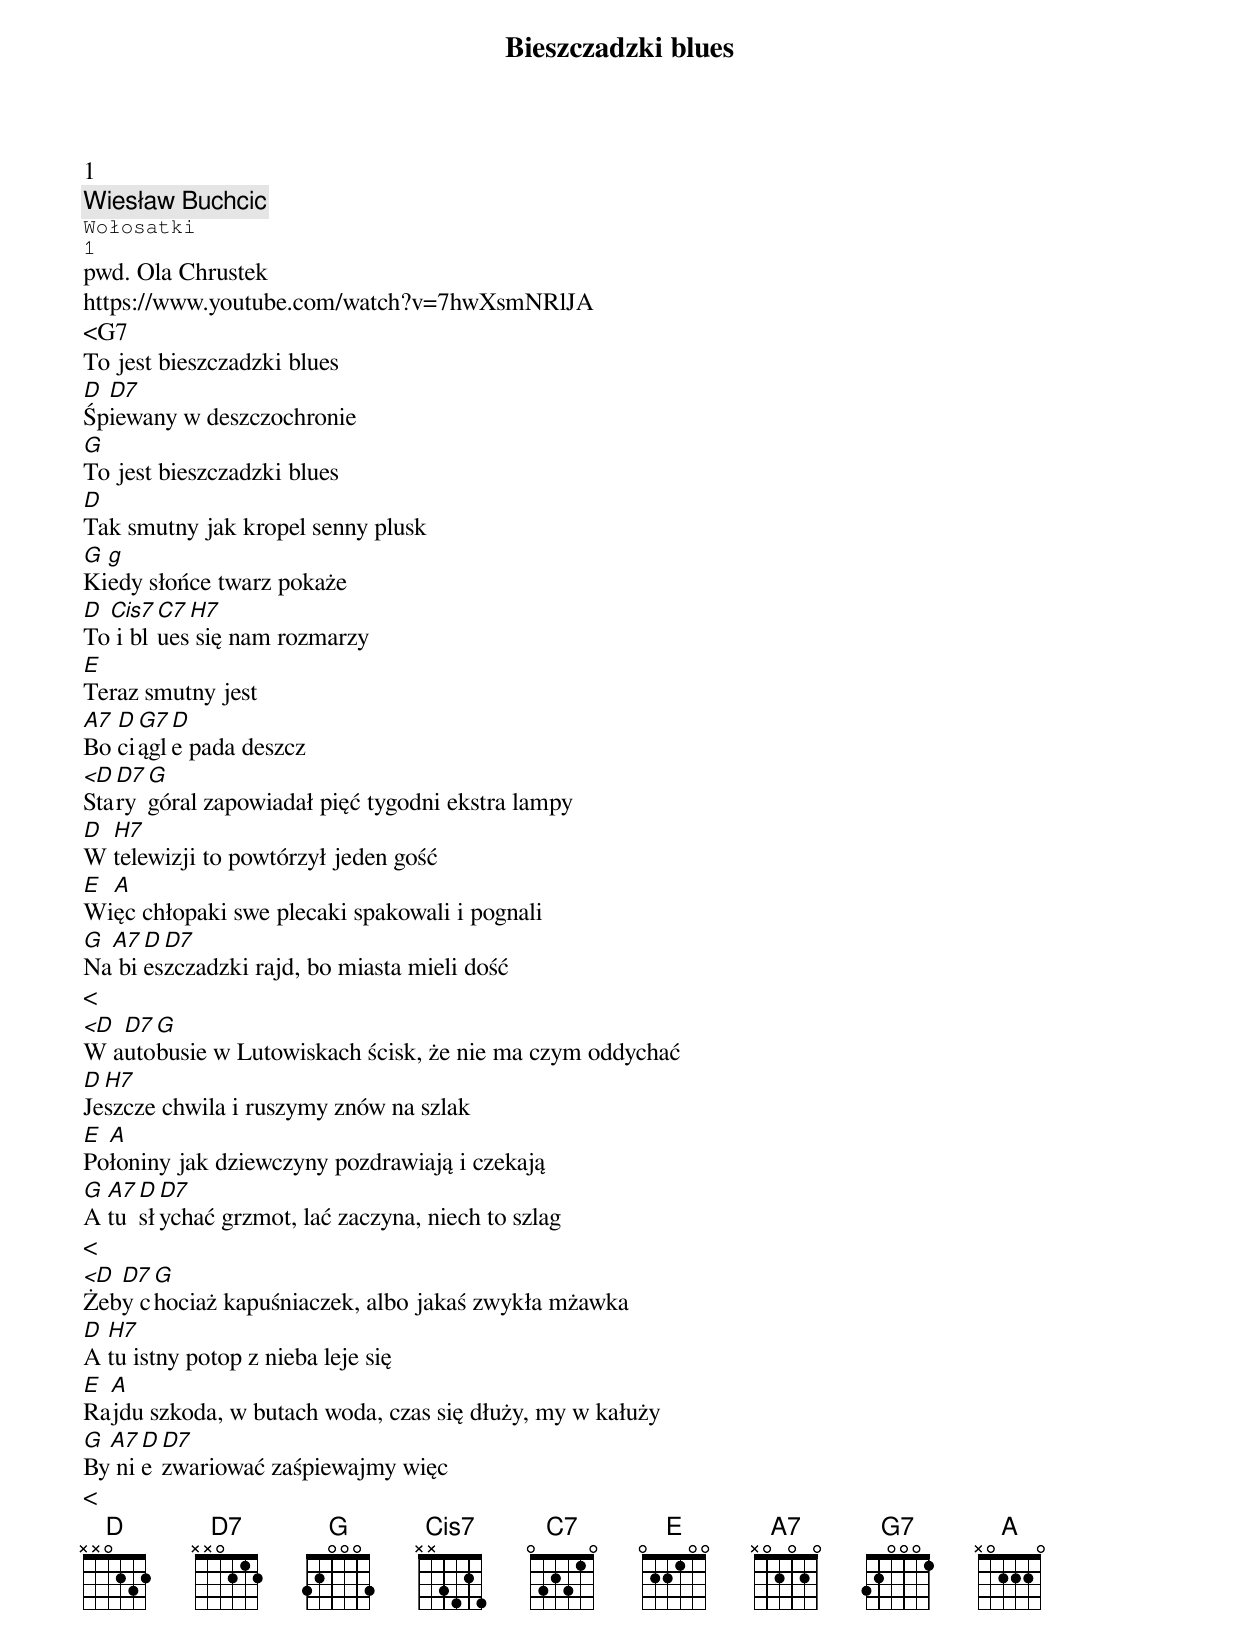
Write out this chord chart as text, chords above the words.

Bieszczadzki blues
1
Wiesław Buchcic
Wołosatki
1
pwd. Ola Chrustek
https://www.youtube.com/watch?v=7hwXsmNRlJA
<G7
To jest bieszczadzki blues
D D7
Śpiewany w deszczochronie
G
To jest bieszczadzki blues
D
Tak smutny jak kropel senny plusk
G g
Kiedy słońce twarz pokaże
D Cis7 C7 H7
To i blues się nam rozmarzy
E
Teraz smutny jest
A7 D G7 D
Bo ciągle pada deszcz
<D D7 G
Stary góral zapowiadał pięć tygodni ekstra lampy
D H7
W telewizji to powtórzył jeden gość
E A
Więc chłopaki swe plecaki spakowali i pognali
G A7 D D7
Na bieszczadzki rajd, bo miasta mieli dość
<
<D D7 G
W autobusie w Lutowiskach ścisk, że nie ma czym oddychać
D H7
Jeszcze chwila i ruszymy znów na szlak
E A
Połoniny jak dziewczyny pozdrawiają i czekają
G A7 D D7
A tu słychać grzmot, lać zaczyna, niech to szlag
<
<D D7 G
Żeby chociaż kapuśniaczek, albo jakaś zwykła mżawka
D H7
A tu istny potop z nieba leje się
E A
Rajdu szkoda, w butach woda, czas się dłuży, my w kałuży
G A7 D D7
By nie zwariować zaśpiewajmy więc
<
